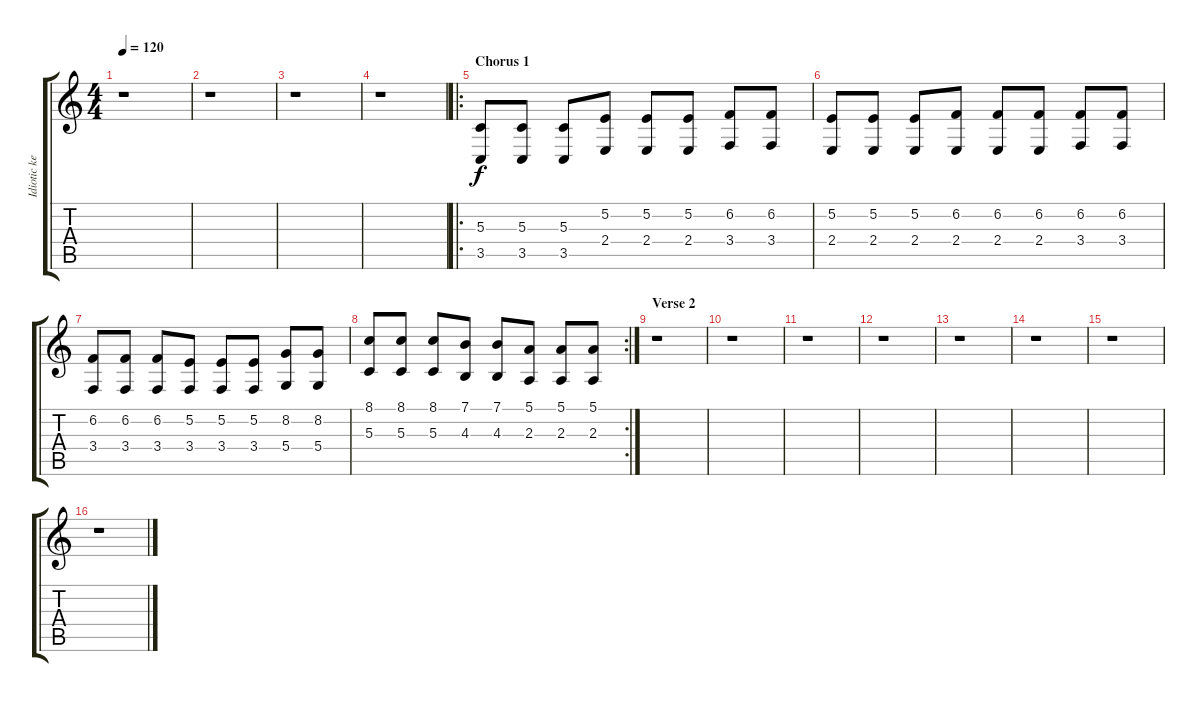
\track ("Idiotic keyboard lead" "Idiotic ke") {instrument lead4chiff}
\staff {score tabs}
\tuning (E4 B3 G3 D3 A2 E2) {hide}
\ts (4 4)
\tempo 120
\clef g2
\ks c
r.1{dy f} |
r.1 |
r.1 |
r.1 |
\ro
\section ("" "Chorus 1")
(5.3 3.5).8 (5.3 3.5).8 (5.3 3.5).8 (5.2 2.4).8 (5.2 2.4).8 (5.2 2.4).8 (6.2 3.4).8 (6.2 3.4).8 |
(5.2 2.4).8 (5.2 2.4).8 (5.2 2.4).8 (6.2 2.4).8 (6.2 2.4).8 (6.2 2.4).8 (6.2 3.4).8 (6.2 3.4).8 |
(6.2 3.4).8 (6.2 3.4).8 (6.2 3.4).8 (5.2 3.4).8 (5.2 3.4).8 (5.2 3.4).8 (8.2 5.4).8 (8.2 5.4).8 |
\rc 2
(8.1 5.3).8 (8.1 5.3).8 (8.1 5.3).8 (7.1 4.3).8 (7.1 4.3).8 (5.1 2.3).8 (5.1 2.3).8 (5.1 2.3).8 |
\section ("" "Verse 2")
r.1 |
r.1 |
r.1 |
r.1 |
r.1 |
r.1 |
r.1 |
r.1
